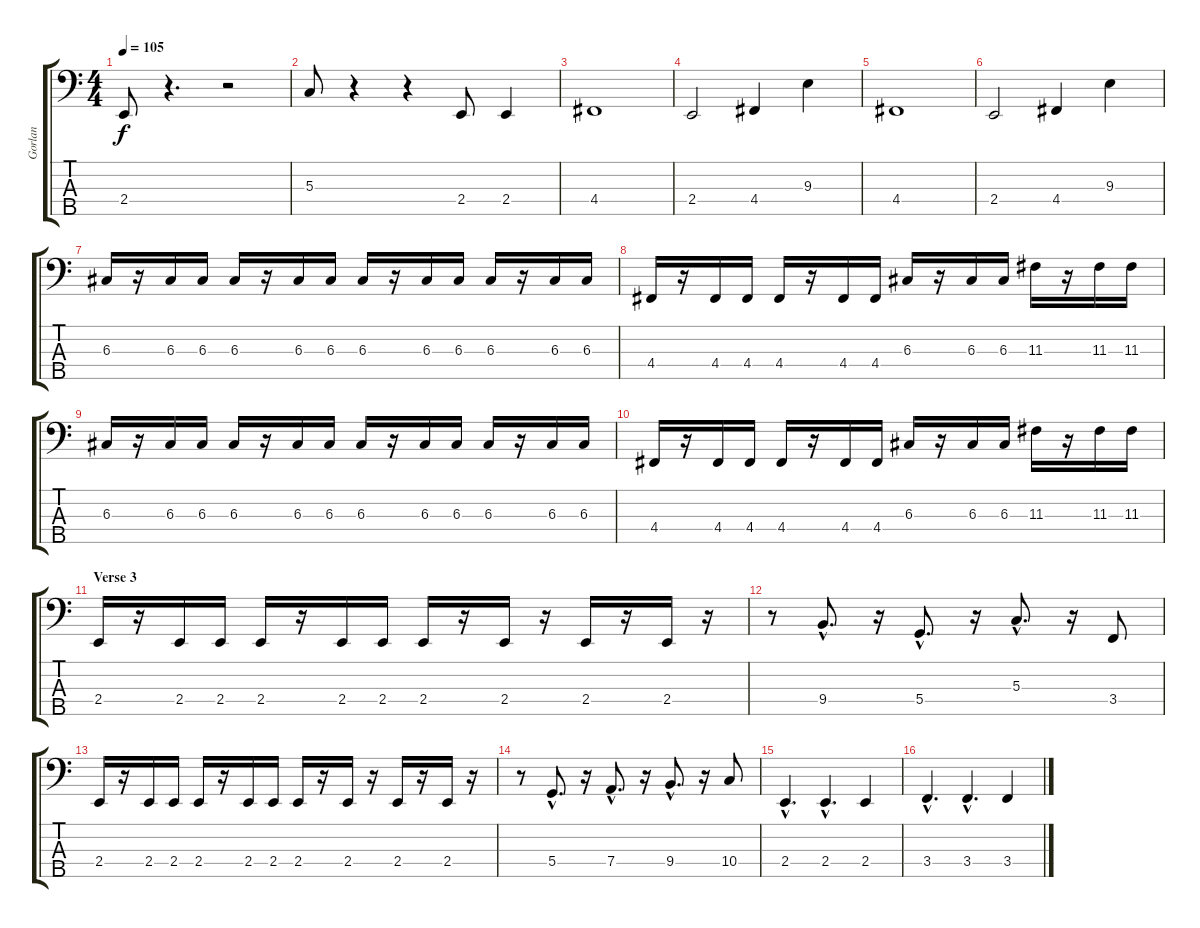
\track ("Gorlan" "Gorlan") {instrument electricbasspick}
\staff {score tabs}
\tuning (F2 C2 G1 D1 A0) {hide}
\ts (4 4)
\tempo 105
\clef f4
\ks c
2.4.8{dy f} r.4{d} r.2 |
5.3.8 r.4 r.4 2.4.8 2.4.4 |
4.4.1 |
2.4.2 4.4.4 9.3.4 |
4.4.1 |
2.4.2 4.4.4 9.3.4 |
6.3.16 r.16 6.3.16 6.3.16 6.3.16 r.16 6.3.16 6.3.16 6.3.16 r.16 6.3.16 6.3.16 6.3.16 r.16 6.3.16 6.3.16 |
4.4.16 r.16 4.4.16 4.4.16 4.4.16 r.16 4.4.16 4.4.16 6.3.16 r.16 6.3.16 6.3.16 11.3.16 r.16 11.3.16 11.3.16 |
6.3.16 r.16 6.3.16 6.3.16 6.3.16 r.16 6.3.16 6.3.16 6.3.16 r.16 6.3.16 6.3.16 6.3.16 r.16 6.3.16 6.3.16 |
4.4.16 r.16 4.4.16 4.4.16 4.4.16 r.16 4.4.16 4.4.16 6.3.16 r.16 6.3.16 6.3.16 11.3.16 r.16 11.3.16 11.3.16 |
\section ("" "Verse 3")
2.4.16 r.16 2.4.16 2.4.16 2.4.16 r.16 2.4.16 2.4.16 2.4.16 r.16 2.4.16 r.16 2.4.16 r.16 2.4.16 r.16 |
r.8 9.4{hac}.8{d} r.16 5.4{hac}.8{d} r.16 5.3{hac}.8{d} r.16 3.4.8 |
2.4.16 r.16 2.4.16 2.4.16 2.4.16 r.16 2.4.16 2.4.16 2.4.16 r.16 2.4.16 r.16 2.4.16 r.16 2.4.16 r.16 |
r.8 5.4{hac}.8{d} r.16 7.4{hac}.8{d} r.16 9.4{hac}.8{d} r.16 10.4.8 |
2.4{hac}.4{d} 2.4{hac}.4{d} 2.4.4 |
3.4{hac}.4{d} 3.4{hac}.4{d} 3.4.4
